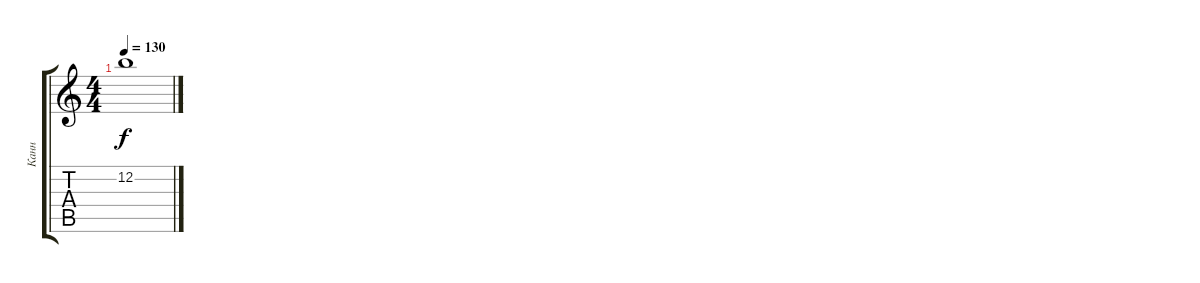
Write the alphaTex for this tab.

\track ("Канн" "Канн") {instrument overdrivenguitar}
\staff {score tabs}
\tuning (E4 B3 G3 D3 A2 E2) {hide}
\ts (4 4)
\tempo 130
\clef g2
\ks c
12.2.1{dy f}
